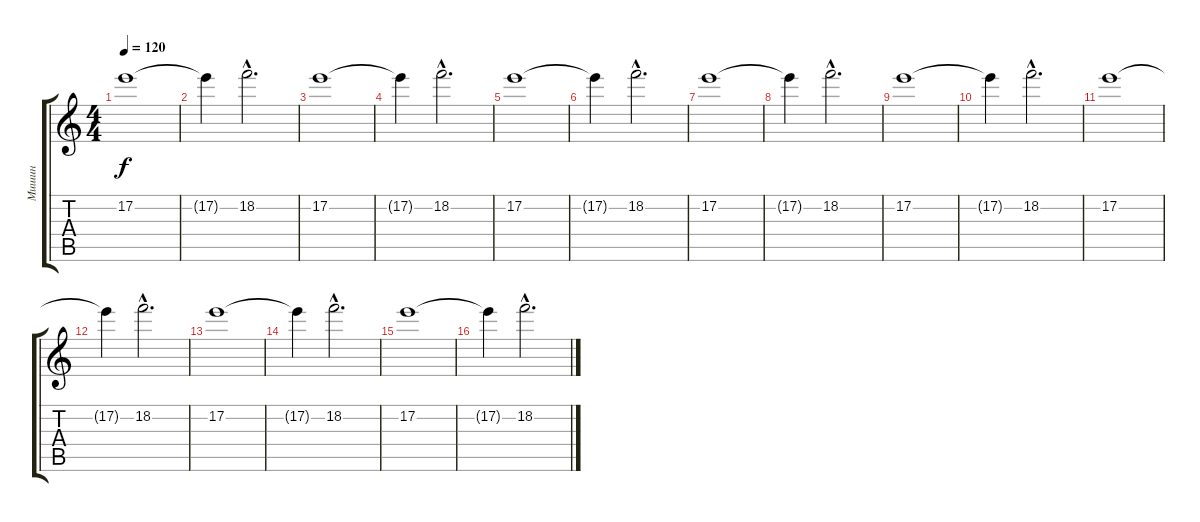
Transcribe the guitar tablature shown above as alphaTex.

\track ("Мишин" "Мишин") {instrument overdrivenguitar}
\staff {score tabs}
\tuning (E4 B3 G3 D3 A2 E2) {hide}
\ts (4 4)
\tempo 120
\clef g2
\ks c
17.2.1{dy f} |
17.2{t}.4 18.2{hac}.2{d} |
17.2.1 |
17.2{t}.4 18.2{hac}.2{d} |
17.2.1 |
17.2{t}.4 18.2{hac}.2{d} |
17.2.1 |
17.2{t}.4 18.2{hac}.2{d} |
17.2.1 |
17.2{t}.4 18.2{hac}.2{d} |
17.2.1 |
17.2{t}.4 18.2{hac}.2{d} |
17.2.1 |
17.2{t}.4 18.2{hac}.2{d} |
17.2.1 |
17.2{t}.4 18.2{hac}.2{d}
